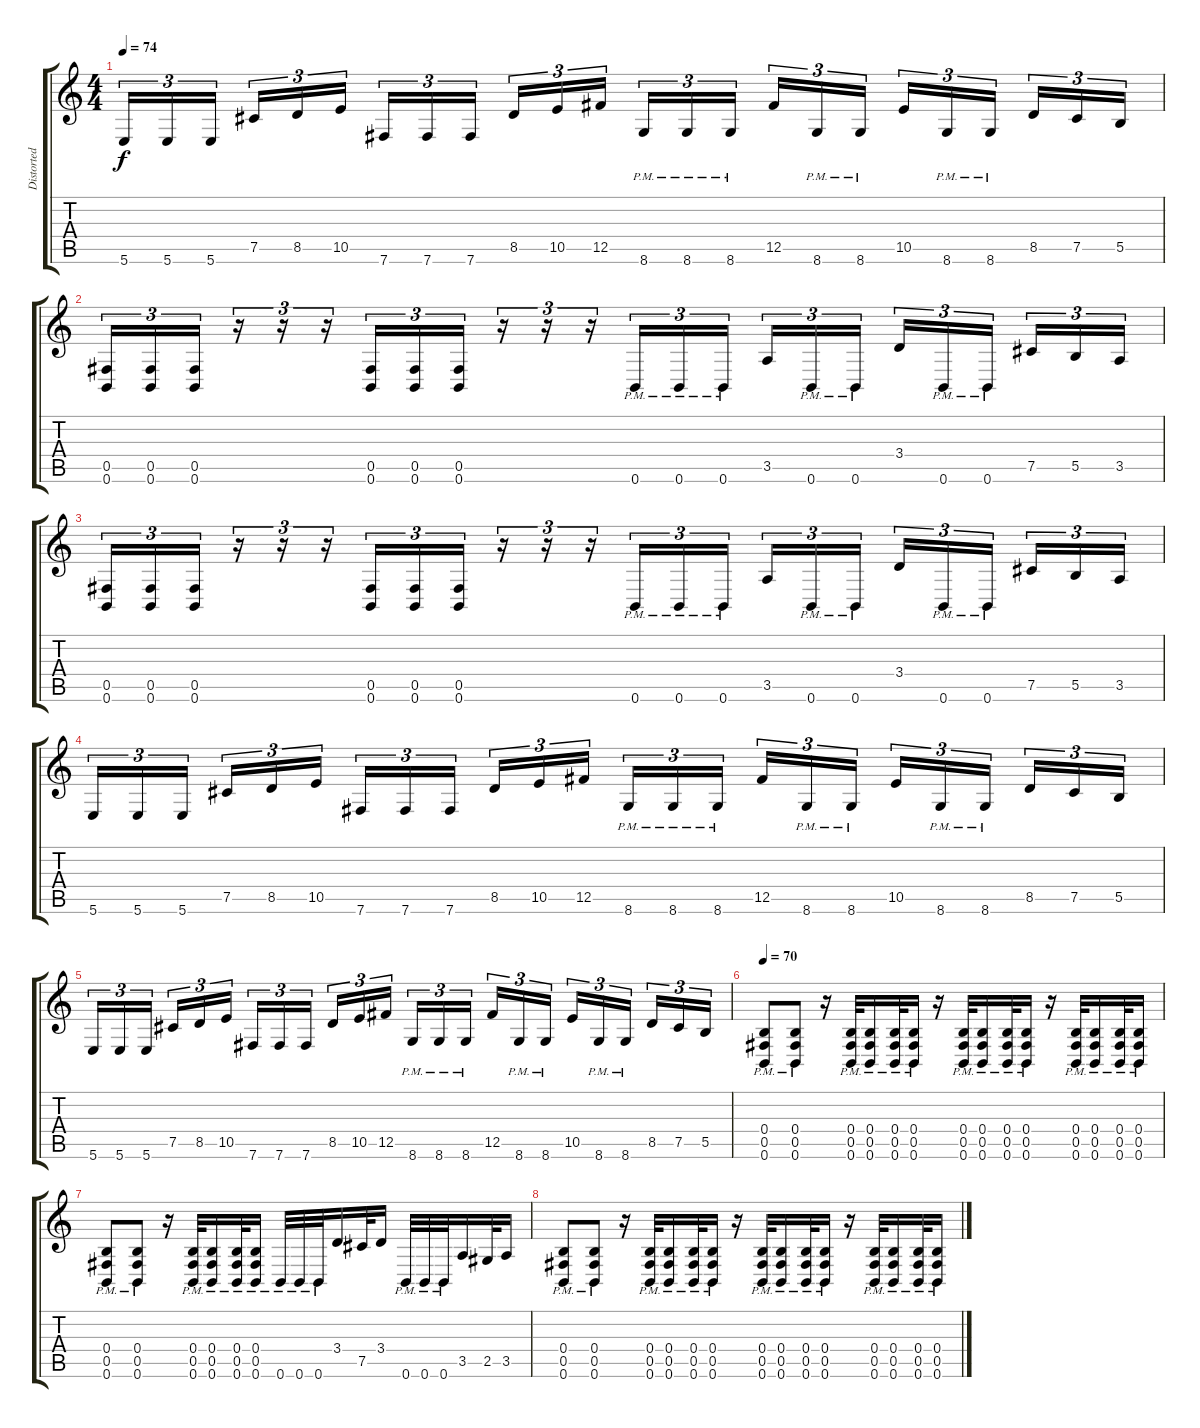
\track ("Distorted Left" "Distorted ") {instrument distortionguitar}
\staff {score tabs}
\tuning (Db4 Ab3 E3 B2 Gb2 B1) {hide}
\ts (4 4)
\tempo 74
\clef g2
\ks c
5.6.16{tu (3 2) dy f} 5.6.16{tu (3 2)} 5.6.16{tu (3 2)} 7.5.16{tu (3 2)} 8.5.16{tu (3 2)} 10.5.16{tu (3 2)} 7.6.16{tu (3 2)} 7.6.16{tu (3 2)} 7.6.16{tu (3 2)} 8.5.16{tu (3 2)} 10.5.16{tu (3 2)} 12.5.16{tu (3 2)} 8.6{pm}.16{tu (3 2)} 8.6{pm}.16{tu (3 2)} 8.6{pm}.16{tu (3 2)} 12.5.16{tu (3 2)} 8.6{pm}.16{tu (3 2)} 8.6{pm}.16{tu (3 2)} 10.5.16{tu (3 2)} 8.6{pm}.16{tu (3 2)} 8.6{pm}.16{tu (3 2)} 8.5.16{tu (3 2)} 7.5.16{tu (3 2)} 5.5.16{tu (3 2)} |
(0.5 0.6).16{tu (3 2)} (0.5 0.6).16{tu (3 2)} (0.5 0.6).16{tu (3 2)} r.16{tu (3 2)} r.16{tu (3 2)} r.16{tu (3 2)} (0.5 0.6).16{tu (3 2)} (0.5 0.6).16{tu (3 2)} (0.5 0.6).16{tu (3 2)} r.16{tu (3 2)} r.16{tu (3 2)} r.16{tu (3 2)} 0.6{pm}.16{tu (3 2)} 0.6{pm}.16{tu (3 2)} 0.6{pm}.16{tu (3 2)} 3.5.16{tu (3 2)} 0.6{pm}.16{tu (3 2)} 0.6{pm}.16{tu (3 2)} 3.4.16{tu (3 2)} 0.6{pm}.16{tu (3 2)} 0.6{pm}.16{tu (3 2)} 7.5.16{tu (3 2)} 5.5.16{tu (3 2)} 3.5.16{tu (3 2)} |
(0.5 0.6).16{tu (3 2)} (0.5 0.6).16{tu (3 2)} (0.5 0.6).16{tu (3 2)} r.16{tu (3 2)} r.16{tu (3 2)} r.16{tu (3 2)} (0.5 0.6).16{tu (3 2)} (0.5 0.6).16{tu (3 2)} (0.5 0.6).16{tu (3 2)} r.16{tu (3 2)} r.16{tu (3 2)} r.16{tu (3 2)} 0.6{pm}.16{tu (3 2)} 0.6{pm}.16{tu (3 2)} 0.6{pm}.16{tu (3 2)} 3.5.16{tu (3 2)} 0.6{pm}.16{tu (3 2)} 0.6{pm}.16{tu (3 2)} 3.4.16{tu (3 2)} 0.6{pm}.16{tu (3 2)} 0.6{pm}.16{tu (3 2)} 7.5.16{tu (3 2)} 5.5.16{tu (3 2)} 3.5.16{tu (3 2)} |
5.6.16{tu (3 2)} 5.6.16{tu (3 2)} 5.6.16{tu (3 2)} 7.5.16{tu (3 2)} 8.5.16{tu (3 2)} 10.5.16{tu (3 2)} 7.6.16{tu (3 2)} 7.6.16{tu (3 2)} 7.6.16{tu (3 2)} 8.5.16{tu (3 2)} 10.5.16{tu (3 2)} 12.5.16{tu (3 2)} 8.6{pm}.16{tu (3 2)} 8.6{pm}.16{tu (3 2)} 8.6{pm}.16{tu (3 2)} 12.5.16{tu (3 2)} 8.6{pm}.16{tu (3 2)} 8.6{pm}.16{tu (3 2)} 10.5.16{tu (3 2)} 8.6{pm}.16{tu (3 2)} 8.6{pm}.16{tu (3 2)} 8.5.16{tu (3 2)} 7.5.16{tu (3 2)} 5.5.16{tu (3 2)} |
5.6.16{tu (3 2)} 5.6.16{tu (3 2)} 5.6.16{tu (3 2)} 7.5.16{tu (3 2)} 8.5.16{tu (3 2)} 10.5.16{tu (3 2)} 7.6.16{tu (3 2)} 7.6.16{tu (3 2)} 7.6.16{tu (3 2)} 8.5.16{tu (3 2)} 10.5.16{tu (3 2)} 12.5.16{tu (3 2)} 8.6{pm}.16{tu (3 2)} 8.6{pm}.16{tu (3 2)} 8.6{pm}.16{tu (3 2)} 12.5.16{tu (3 2)} 8.6{pm}.16{tu (3 2)} 8.6{pm}.16{tu (3 2)} 10.5.16{tu (3 2)} 8.6{pm}.16{tu (3 2)} 8.6{pm}.16{tu (3 2)} 8.5.16{tu (3 2)} 7.5.16{tu (3 2)} 5.5.16{tu (3 2)} |
\tempo 70
(0.4{pm} 0.5{pm} 0.6{pm}).8 (0.4{pm} 0.5{pm} 0.6{pm}).8 r.16 (0.4{pm} 0.5{pm} 0.6{pm}).32 (0.4{pm} 0.5{pm} 0.6{pm}).16 (0.4{pm} 0.5{pm} 0.6{pm}).32 (0.4{pm} 0.5{pm} 0.6{pm}).16 r.16 (0.4{pm} 0.5{pm} 0.6{pm}).32 (0.4{pm} 0.5{pm} 0.6{pm}).16 (0.4{pm} 0.5{pm} 0.6{pm}).32 (0.4{pm} 0.5{pm} 0.6{pm}).16 r.16 (0.4{pm} 0.5{pm} 0.6{pm}).32 (0.4{pm} 0.5{pm} 0.6{pm}).16 (0.4{pm} 0.5{pm} 0.6{pm}).32 (0.4{pm} 0.5{pm} 0.6{pm}).16 |
(0.4{pm} 0.5{pm} 0.6{pm}).8 (0.4{pm} 0.5{pm} 0.6{pm}).8 r.16 (0.4{pm} 0.5{pm} 0.6{pm}).32 (0.4{pm} 0.5{pm} 0.6{pm}).16 (0.4{pm} 0.5{pm} 0.6{pm}).32 (0.4{pm} 0.5{pm} 0.6{pm}).16 0.6{pm}.32 0.6{pm}.32 0.6{pm}.32 3.4.16 7.5.32 3.4.16 0.6{pm}.32 0.6{pm}.32 0.6{pm}.32 3.5.16 2.5.32 3.5.16 |
(0.4{pm} 0.5{pm} 0.6{pm}).8 (0.4{pm} 0.5{pm} 0.6{pm}).8 r.16 (0.4{pm} 0.5{pm} 0.6{pm}).32 (0.4{pm} 0.5{pm} 0.6{pm}).16 (0.4{pm} 0.5{pm} 0.6{pm}).32 (0.4{pm} 0.5{pm} 0.6{pm}).16 r.16 (0.4{pm} 0.5{pm} 0.6{pm}).32 (0.4{pm} 0.5{pm} 0.6{pm}).16 (0.4{pm} 0.5{pm} 0.6{pm}).32 (0.4{pm} 0.5{pm} 0.6{pm}).16 r.16 (0.4{pm} 0.5{pm} 0.6{pm}).32 (0.4{pm} 0.5{pm} 0.6{pm}).16 (0.4{pm} 0.5{pm} 0.6{pm}).32 (0.4{pm} 0.5{pm} 0.6{pm}).16
